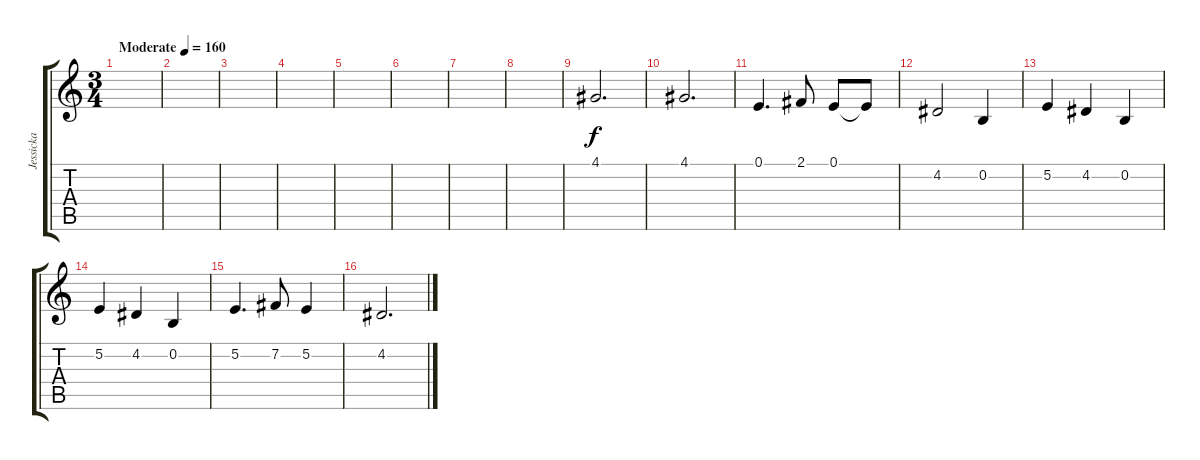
\track ("Jessicka" "Jessicka") {instrument choiraahs}
\staff {score tabs}
\tuning (E4 B3 G3 D3 A2 E2) {hide}
\ts (3 4)
\tempo (160 "Moderate")
\clef g2
\ks c
|
|
|
|
|
|
|
|
4.1.2{d} |
4.1.2{d} |
0.1.4{d} 2.1.8 0.1.8 0.1{t}.8 |
4.2.2 0.2.4 |
5.2.4 4.2.4 0.2.4 |
5.2.4 4.2.4 0.2.4 |
5.2.4{d} 7.2.8 5.2.4 |
4.2.2{d}
